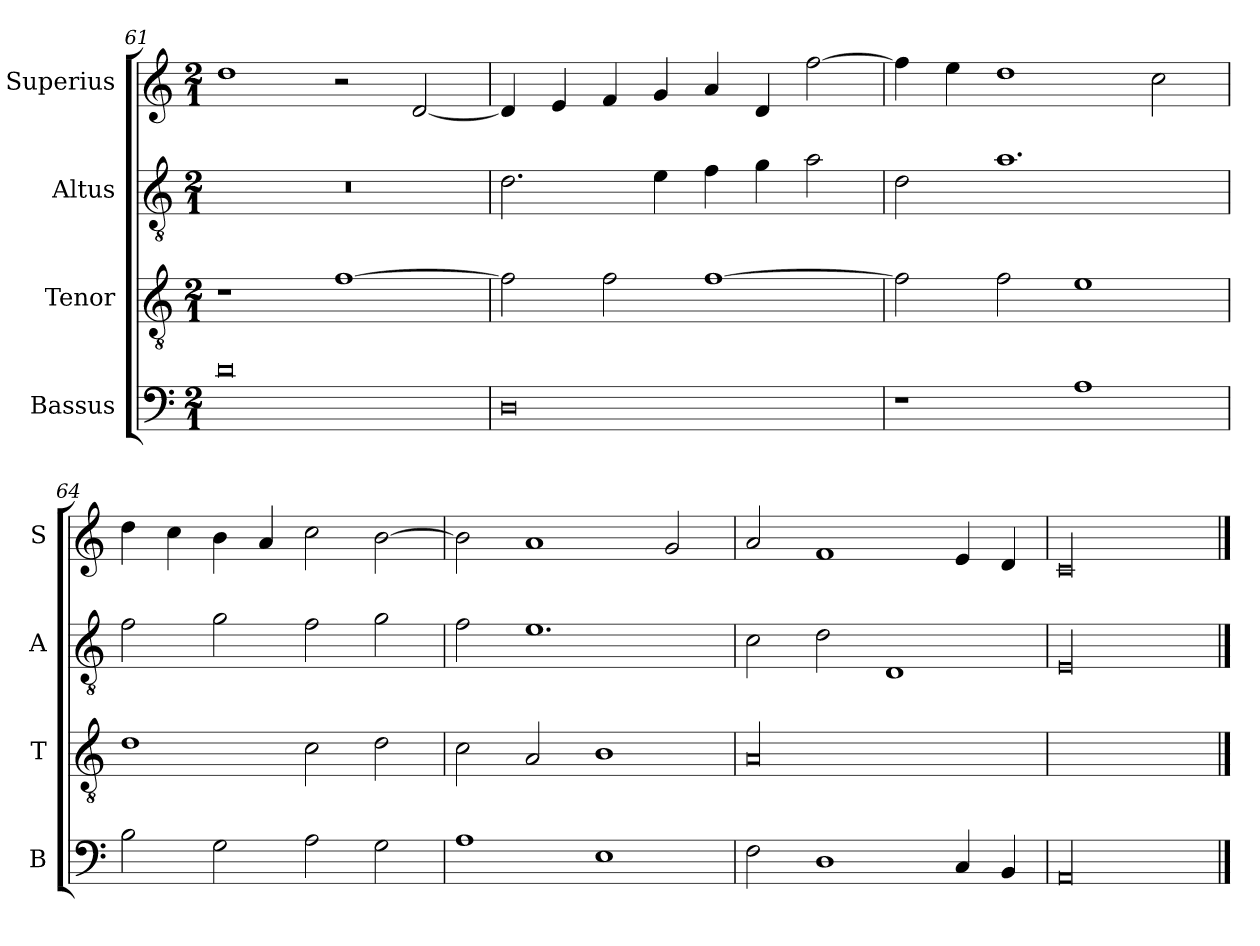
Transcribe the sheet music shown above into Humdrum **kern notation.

**kern	**kern	**kern	**kern
*part4	*part3	*part2	*part1
*staff4	*staff3	*staff2	*staff1
*I"Bassus	*I"Tenor	*I"Altus	*I"Superius
*I'B	*I'T	*I'A	*I'S
*clefF4	*clefGv2	*clefGv2	*clefG2
*k[]	*k[]	*k[]	*k[]
*M2/1	*M2/1	*M2/1	*M2/1
=61	=61	=61	=61
0d	1r	0r	1dd
.	[1f	.	2r
.	.	.	[2d/
=62	=62	=62	=62
0D	2f\]	2.d\	4d/]
.	.	.	4e/
.	2f\	.	4f/
.	.	4e\	4g/
.	[1f	4f\	4a/
.	.	4g\	4d/
.	.	2a\	[2ff\
=63	=63	=63	=63
1r	2f\]	2d\	4ff\]
.	.	.	4ee\
.	2f\	1.a	1dd
1A	1e	.	.
.	.	.	2cc\
=64	=64	=64	=64
2B\	1d	2f\	4dd\
.	.	.	4cc\
2G\	.	2g\	4b\
.	.	.	4a/
2A\	2c\	2f\	2cc\
2G\	2d\	2g\	[2b\
=65	=65	=65	=65
1A	2c\	2f\	2b\]
.	2A/	1.e	1a
1E	1B	.	.
.	.	.	2g/
=66	=66	=66	=66
!	!LO:N:vis=00	!	!
2F\	0A	2c\	2a/
1D	.	2d\	1f
.	.	1D	.
4C/	.	.	4e/
4BB/	.	.	4d/
=67	=67	=67	=67
!LO:N:vis=00	!	!LO:N:vis=00	!LO:N:vis=00
0AA	0Ayy	0E	0c
==	==	==	==
*-	*-	*-	*-
